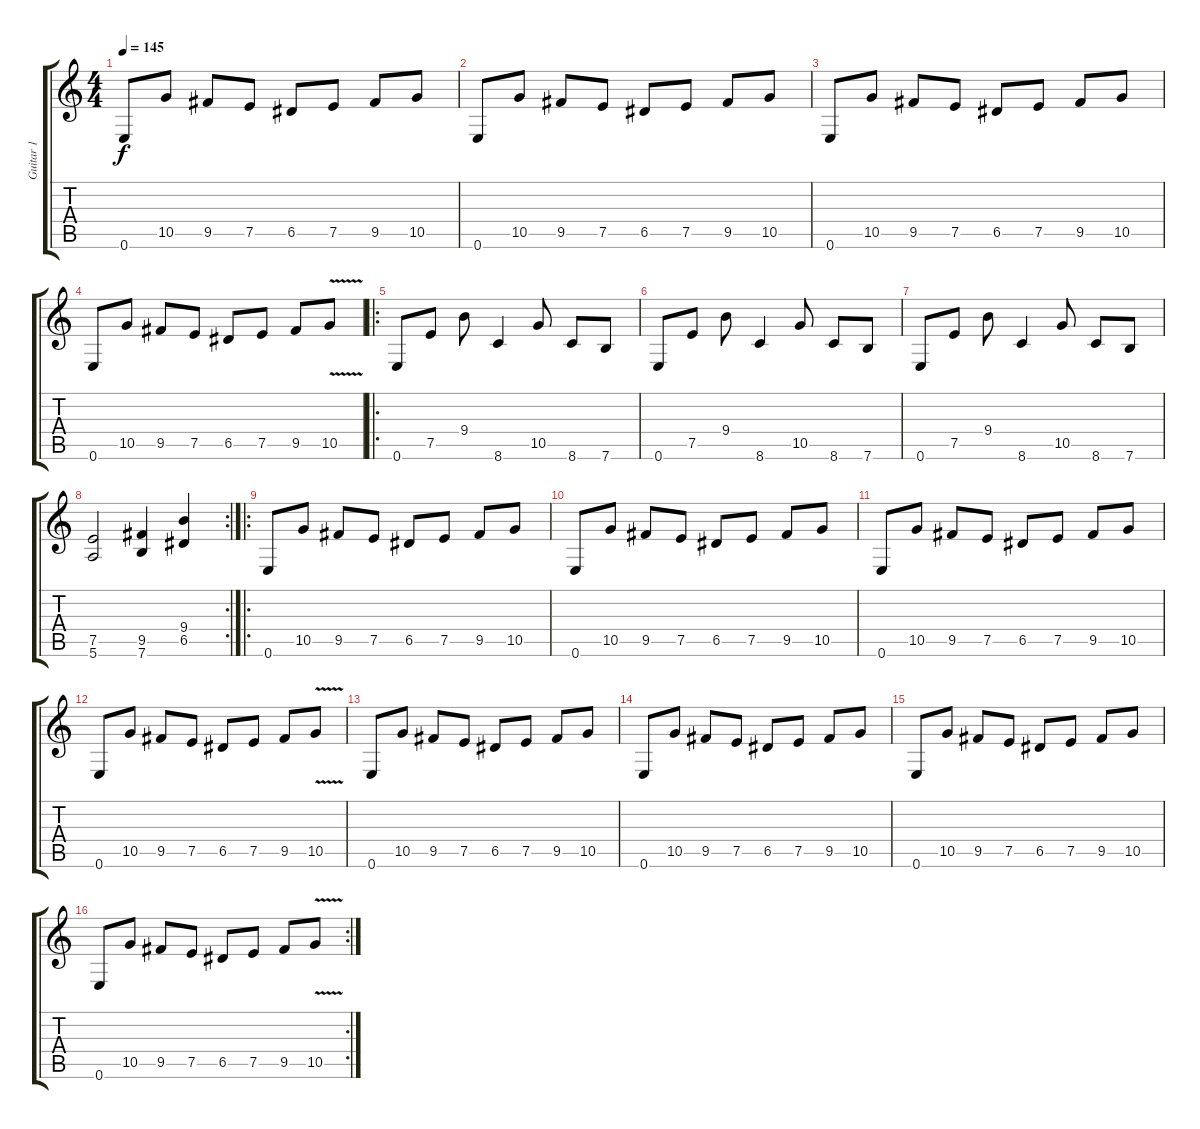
\track ("Guitar 1" "Guitar 1") {instrument overdrivenguitar}
\staff {score tabs}
\tuning (E4 B3 G3 D3 A2 E2) {hide}
\ts (4 4)
\tempo 145
\clef g2
\ks c
0.6.8{dy f} 10.5.8 9.5.8 7.5.8 6.5.8 7.5.8 9.5.8 10.5.8 |
0.6.8 10.5.8 9.5.8 7.5.8 6.5.8 7.5.8 9.5.8 10.5.8 |
0.6.8 10.5.8 9.5.8 7.5.8 6.5.8 7.5.8 9.5.8 10.5.8 |
0.6.8 10.5.8 9.5.8 7.5.8 6.5.8 7.5.8 9.5.8 10.5{v}.8 |
\ro
0.6.8 7.5.8 9.4.8 8.6.4 10.5.8 8.6.8 7.6.8 |
0.6.8 7.5.8 9.4.8 8.6.4 10.5.8 8.6.8 7.6.8 |
0.6.8 7.5.8 9.4.8 8.6.4 10.5.8 8.6.8 7.6.8 |
\rc 2
(7.5 5.6).2 (9.5 7.6).4 (9.4 6.5).4 |
\ro
0.6.8 10.5.8 9.5.8 7.5.8 6.5.8 7.5.8 9.5.8 10.5.8 |
0.6.8 10.5.8 9.5.8 7.5.8 6.5.8 7.5.8 9.5.8 10.5.8 |
0.6.8 10.5.8 9.5.8 7.5.8 6.5.8 7.5.8 9.5.8 10.5.8 |
0.6.8 10.5.8 9.5.8 7.5.8 6.5.8 7.5.8 9.5.8 10.5{v}.8 |
0.6.8 10.5.8 9.5.8 7.5.8 6.5.8 7.5.8 9.5.8 10.5.8 |
0.6.8 10.5.8 9.5.8 7.5.8 6.5.8 7.5.8 9.5.8 10.5.8 |
0.6.8 10.5.8 9.5.8 7.5.8 6.5.8 7.5.8 9.5.8 10.5.8 |
\rc 2
0.6.8 10.5.8 9.5.8 7.5.8 6.5.8 7.5.8 9.5.8 10.5{v}.8
